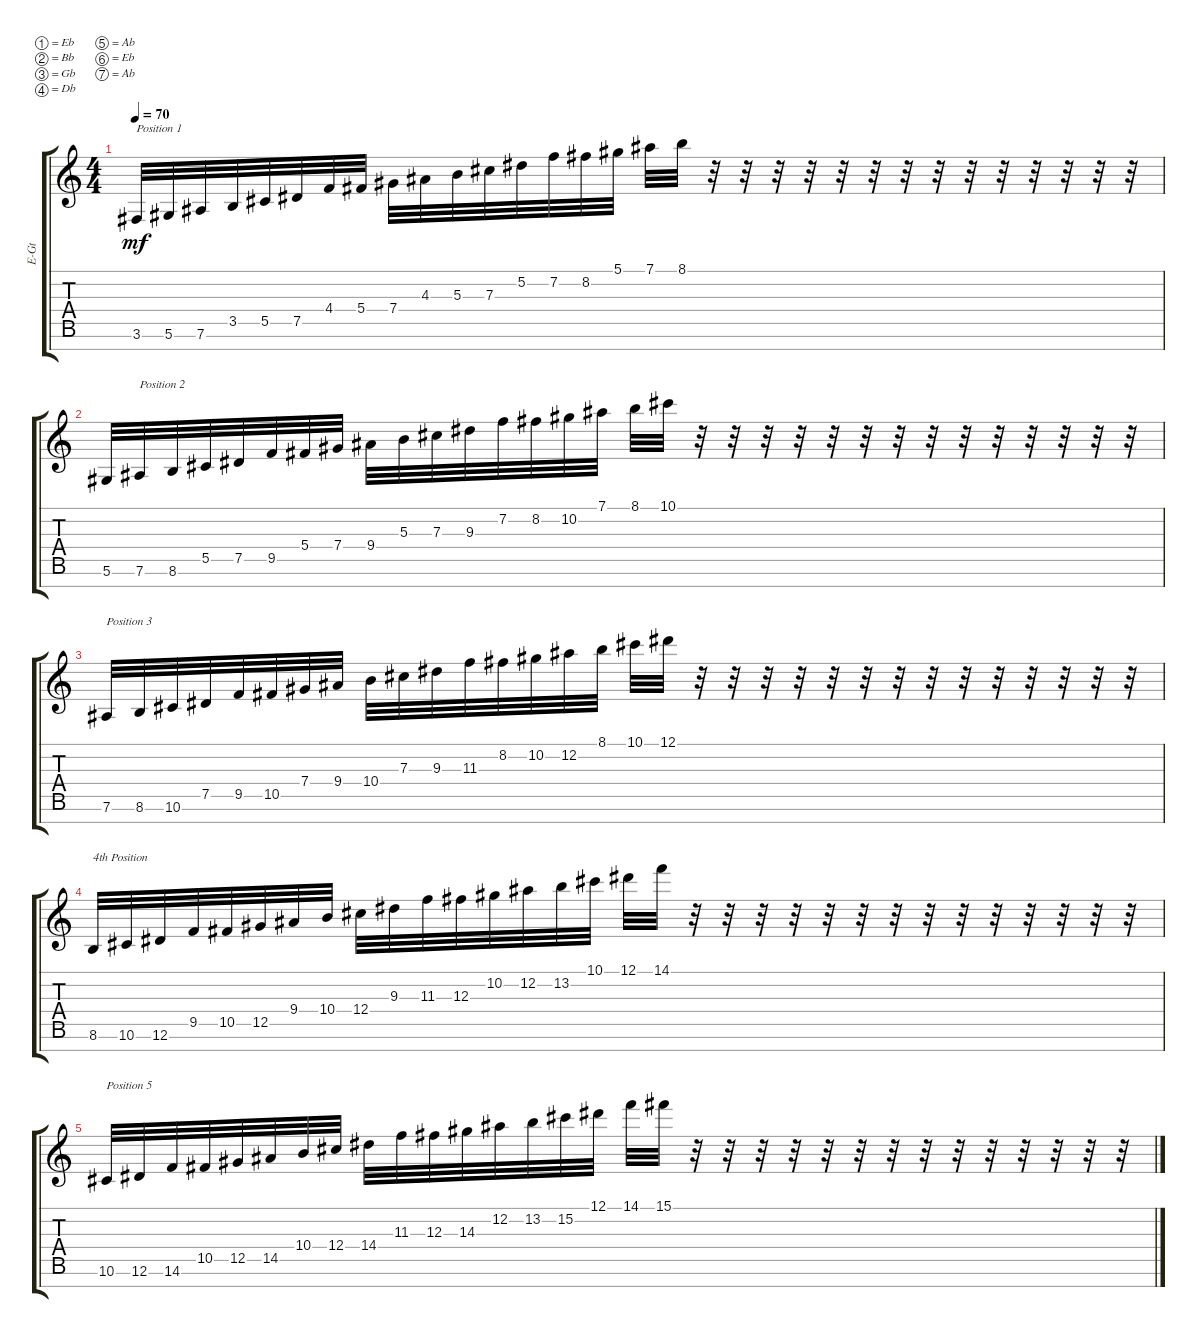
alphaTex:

\defaultSystemsLayout 4
\bracketExtendMode groupsimilarinstruments
\otherSystemsTrackNameOrientation horizontal
\track ("Electric Guitar" "E-Gt") {instrument overdrivenguitar}
\staff {score tabs}
\tuning (Eb4 Bb3 Gb3 Db3 Ab2 Eb2 Ab1)
\ts (4 4)
\tempo 70
\clef g2
\ks c
3.6{acc #}.32{txt "Position 1" dy mf instrument overdrivenguitar beam Up} 5.6{acc #}.32{beam Up} 7.6{acc #}.32{beam Up} 3.5.32{beam Up} 5.5{acc #}.32{beam Up} 7.5{acc #}.32{beam Up} 4.4.32{beam Up} 5.4{acc #}.32{beam Up} 7.4{acc #}.32{beam Down} 4.3{acc #}.32{beam Down} 5.3.32{beam Down} 7.3{acc #}.32{beam Down} 5.2{acc #}.32{beam Down} 7.2.32{beam Down} 8.2{acc #}.32{beam Down} 5.1{acc #}.32{beam Down} 7.1{acc #}.32{beam Down} 8.1.32{beam Down} r.32{beam Up} r.32{beam Up} r.32{beam Up} r.32{beam Up} r.32{beam Up} r.32{beam Up} r.32{beam Up} r.32{beam Up} r.32{beam Up} r.32{beam Up} r.32{beam Up} r.32{beam Up} r.32{beam Up} r.32{beam Up} |
5.6{acc #}.32{beam Up} 7.6{acc #}.32{txt "Position 2" beam Up} 8.6.32{beam Up} 5.5{acc #}.32{beam Up} 7.5{acc #}.32{beam Up} 9.5.32{beam Up} 5.4{acc #}.32{beam Up} 7.4{acc #}.32{beam Up} 9.4{acc #}.32{beam Down} 5.3.32{beam Down} 7.3{acc #}.32{beam Down} 9.3{acc #}.32{beam Down} 7.2.32{beam Down} 8.2{acc #}.32{beam Down} 10.2{acc #}.32{beam Down} 7.1{acc #}.32{beam Down} 8.1.32{beam Down} 10.1{acc #}.32{beam Down} r.32{beam Down} r.32{beam Down} r.32{beam Down} r.32{beam Down} r.32{beam Down} r.32{beam Down} r.32{beam Down} r.32{beam Down} r.32{beam Down} r.32{beam Down} r.32{beam Down} r.32{beam Down} r.32{beam Down} r.32{beam Down} |
7.6{acc #}.32{txt "Position 3" beam Up} 8.6.32{beam Up} 10.6{acc #}.32{beam Up} 7.5{acc #}.32{beam Up} 9.5.32{beam Up} 10.5{acc #}.32{beam Up} 7.4{acc #}.32{beam Up} 9.4{acc #}.32{beam Up} 10.4.32{beam Down} 7.3{acc #}.32{beam Down} 9.3{acc #}.32{beam Down} 11.3.32{beam Down} 8.2{acc #}.32{beam Down} 10.2{acc #}.32{beam Down} 12.2{acc #}.32{beam Down} 8.1.32{beam Down} 10.1{acc #}.32{beam Down} 12.1{acc #}.32{beam Down} r.32{beam Down} r.32{beam Down} r.32{beam Down} r.32{beam Down} r.32{beam Down} r.32{beam Down} r.32{beam Down} r.32{beam Down} r.32{beam Down} r.32{beam Down} r.32{beam Down} r.32{beam Down} r.32{beam Down} r.32{beam Down} |
8.6.32{txt "4th Position" beam Up} 10.6{acc #}.32{beam Up} 12.6{acc #}.32{beam Up} 9.5.32{beam Up} 10.5{acc #}.32{beam Up} 12.5{acc #}.32{beam Up} 9.4{acc #}.32{beam Up} 10.4.32{beam Up} 12.4{acc #}.32{beam Down} 9.3{acc #}.32{beam Down} 11.3.32{beam Down} 12.3{acc #}.32{beam Down} 10.2{acc #}.32{beam Down} 12.2{acc #}.32{beam Down} 13.2.32{beam Down} 10.1{acc #}.32{beam Down} 12.1{acc #}.32{beam Down} 14.1.32{beam Down} r.32{beam Down} r.32{beam Down} r.32{beam Down} r.32{beam Down} r.32{beam Down} r.32{beam Down} r.32{beam Down} r.32{beam Down} r.32{beam Down} r.32{beam Down} r.32{beam Down} r.32{beam Down} r.32{beam Down} r.32{beam Down} |
10.6{acc #}.32{txt "Position 5" beam Up} 12.6{acc #}.32{beam Up} 14.6.32{beam Up} 10.5{acc #}.32{beam Up} 12.5{acc #}.32{beam Up} 14.5{acc #}.32{beam Up} 10.4.32{beam Up} 12.4{acc #}.32{beam Up} 14.4{acc #}.32{beam Down} 11.3.32{beam Down} 12.3{acc #}.32{beam Down} 14.3{acc #}.32{beam Down} 12.2{acc #}.32{beam Down} 13.2.32{beam Down} 15.2{acc #}.32{beam Down} 12.1{acc #}.32{beam Down} 14.1.32{beam Down} 15.1{acc #}.32{beam Down} r.32{beam Down} r.32{beam Down} r.32{beam Down} r.32{beam Down} r.32{beam Down} r.32{beam Down} r.32{beam Down} r.32{beam Down} r.32{beam Down} r.32{beam Down} r.32{beam Down} r.32{beam Down} r.32{beam Down} r.32{beam Down}
